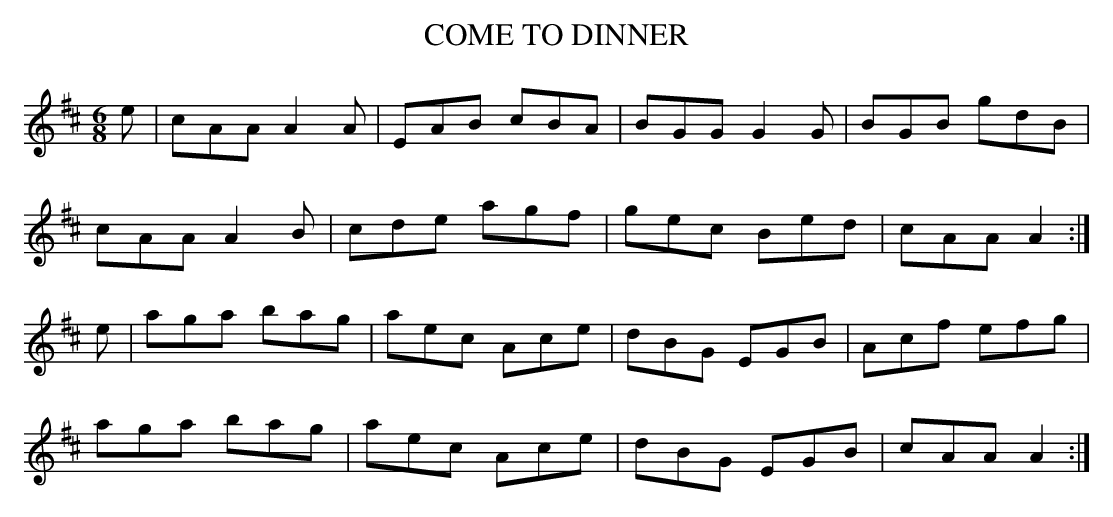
X:1
T:COME TO DINNER
replace "Amix" with "A".
M:6/8
L:1/8
K:Amix
e|cAA A2A|EAB cBA|BGG G2G|BGB gdB|
cAA A2B|cde agf|gec Bed|cAA A2 :|
e|aga bag|aec Ace|dBG EGB|Acf efg|
aga bag|aec Ace|dBG EGB|cAA A2 :|
